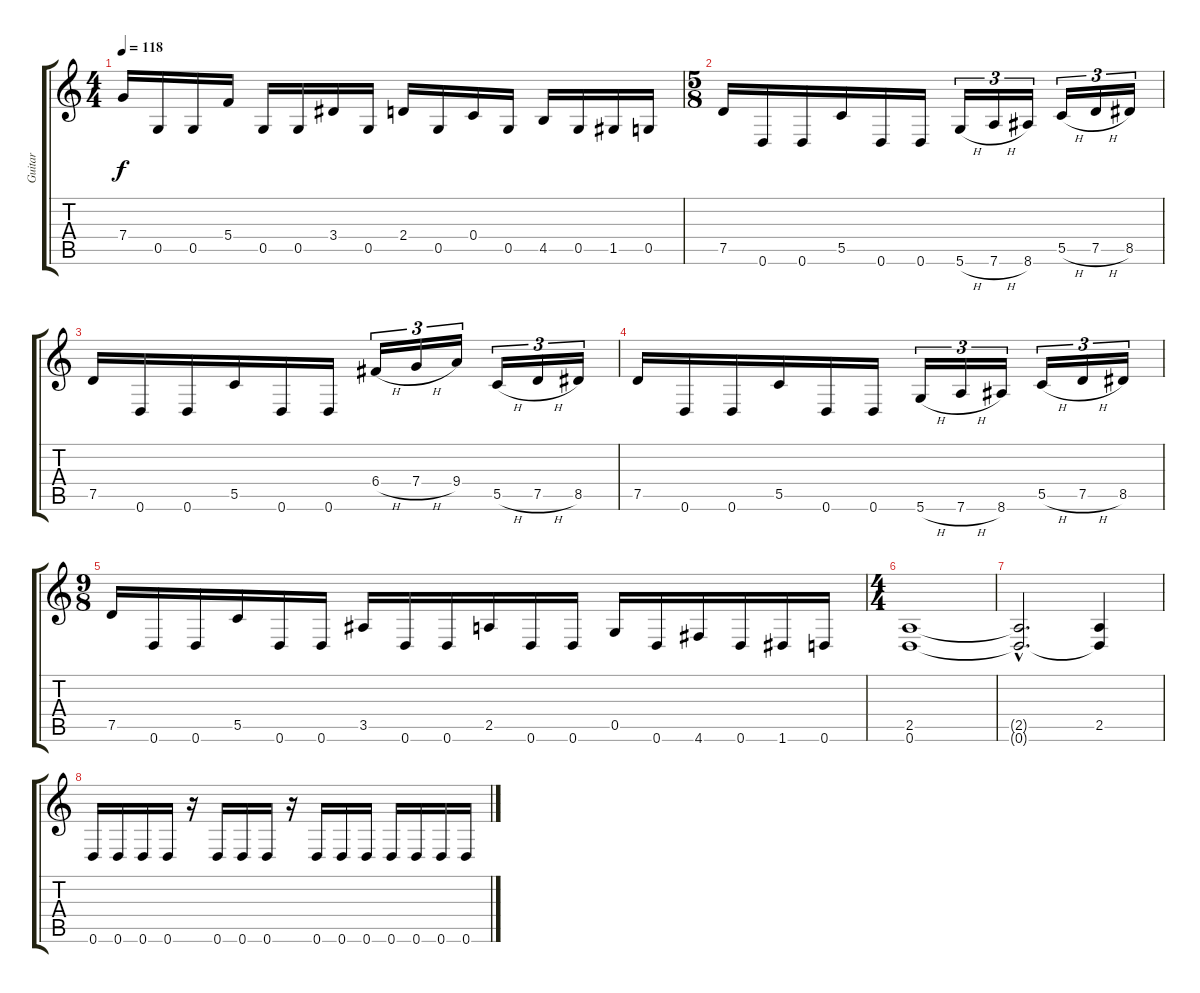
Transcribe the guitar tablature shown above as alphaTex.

\track ("Guitar" "Guitar") {instrument distortionguitar}
\staff {score tabs}
\tuning (D4 A3 F3 C3 G2 D2) {hide}
\ts (4 4)
\tempo 118
\clef g2
\ks c
7.4.16{dy f} 0.5.16 0.5.16 5.4.16 0.5.16 0.5.16 3.4.16 0.5.16 2.4.16 0.5.16 0.4.16 0.5.16 4.5.16 0.5.16 1.5.16 0.5.16 |
\ts (5 8)
7.5.16 0.6.16 0.6.16 5.5.16 0.6.16 0.6.16 5.6{h}.16{tu (3 2)} 7.6{h}.16{tu (3 2)} 8.6.16{tu (3 2)} 5.5{h}.16{tu (3 2)} 7.5{h}.16{tu (3 2)} 8.5.16{tu (3 2)} |
7.5.16 0.6.16 0.6.16 5.5.16 0.6.16 0.6.16 6.4{h}.16{tu (3 2)} 7.4{h}.16{tu (3 2)} 9.4.16{tu (3 2)} 5.5{h}.16{tu (3 2)} 7.5{h}.16{tu (3 2)} 8.5.16{tu (3 2)} |
7.5.16 0.6.16 0.6.16 5.5.16 0.6.16 0.6.16 5.6{h}.16{tu (3 2)} 7.6{h}.16{tu (3 2)} 8.6.16{tu (3 2)} 5.5{h}.16{tu (3 2)} 7.5{h}.16{tu (3 2)} 8.5.16{tu (3 2)} |
\ts (9 8)
7.5.16 0.6.16 0.6.16 5.5.16 0.6.16 0.6.16 3.5.16 0.6.16 0.6.16 2.5.16 0.6.16 0.6.16 0.5.16 0.6.16 4.6.16 0.6.16 1.6.16 0.6.16 |
\ts (4 4)
(2.5 0.6).1 |
(2.5{hac t} 0.6{hac t}).2{d} (2.5 0.6{t}).4 |
0.6.16 0.6.16 0.6.16 0.6.16 r.16 0.6.16 0.6.16 0.6.16 r.16 0.6.16 0.6.16 0.6.16 0.6.16 0.6.16 0.6.16 0.6.16
